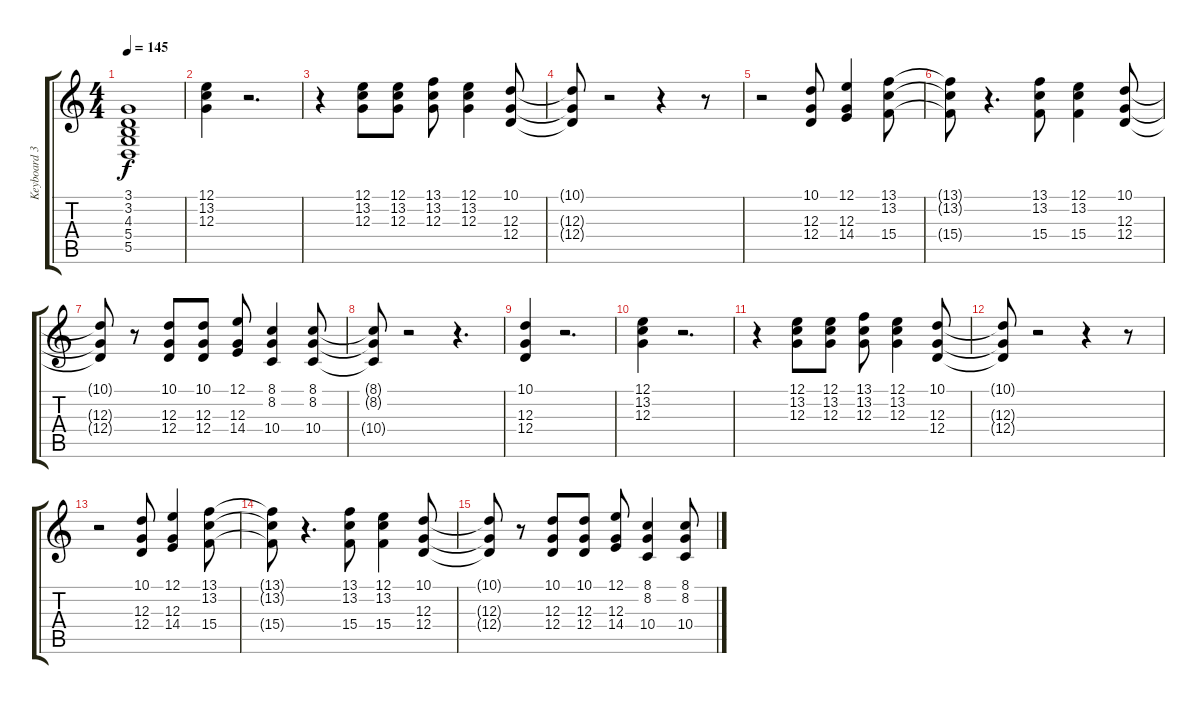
\track ("Keyboard 3 (Strings / Brass Section)" "Keyboard 3") {instrument stringensemble1}
\staff {score tabs}
\tuning (E4 B3 G3 D3 A2 E2) {hide}
\ts (4 4)
\tempo 145
\clef g2
\ks c
(3.1 3.2 4.3 5.4 5.5).1{dy f} |
(12.1 13.2 12.3).4{volume 11 instrument brasssection} r.2{d} |
r.4 (12.1 13.2 12.3).8 (12.1 13.2 12.3).8 (13.1 13.2 12.3).8 (12.1 13.2 12.3).4 (10.1 12.3 12.4).8 |
(10.1{t} 12.3{t} 12.4{t}).8 r.2 r.4 r.8 |
r.2 (10.1 12.3 12.4).8 (12.1 12.3 14.4).4 (13.1 13.2 15.4).8 |
(13.1{t} 13.2{t} 15.4{t}).8 r.4{d} (13.1 13.2 15.4).8 (12.1 13.2 15.4).4 (10.1 12.3 12.4).8 |
(10.1{t} 12.3{t} 12.4{t}).8 r.8 (10.1 12.3 12.4).8 (10.1 12.3 12.4).8 (12.1 12.3 14.4).8 (8.1 8.2 10.4).4 (8.1 8.2 10.4).8 |
(8.1{t} 8.2{t} 10.4{t}).8 r.2 r.4{d} |
(10.1 12.3 12.4).4 r.2{d} |
(12.1 13.2 12.3).4{volume 11 instrument brasssection} r.2{d} |
r.4 (12.1 13.2 12.3).8 (12.1 13.2 12.3).8 (13.1 13.2 12.3).8 (12.1 13.2 12.3).4 (10.1 12.3 12.4).8 |
(10.1{t} 12.3{t} 12.4{t}).8 r.2 r.4 r.8 |
r.2 (10.1 12.3 12.4).8 (12.1 12.3 14.4).4 (13.1 13.2 15.4).8 |
(13.1{t} 13.2{t} 15.4{t}).8 r.4{d} (13.1 13.2 15.4).8 (12.1 13.2 15.4).4 (10.1 12.3 12.4).8 |
(10.1{t} 12.3{t} 12.4{t}).8 r.8 (10.1 12.3 12.4).8 (10.1 12.3 12.4).8 (12.1 12.3 14.4).8 (8.1 8.2 10.4).4 (8.1 8.2 10.4).8
